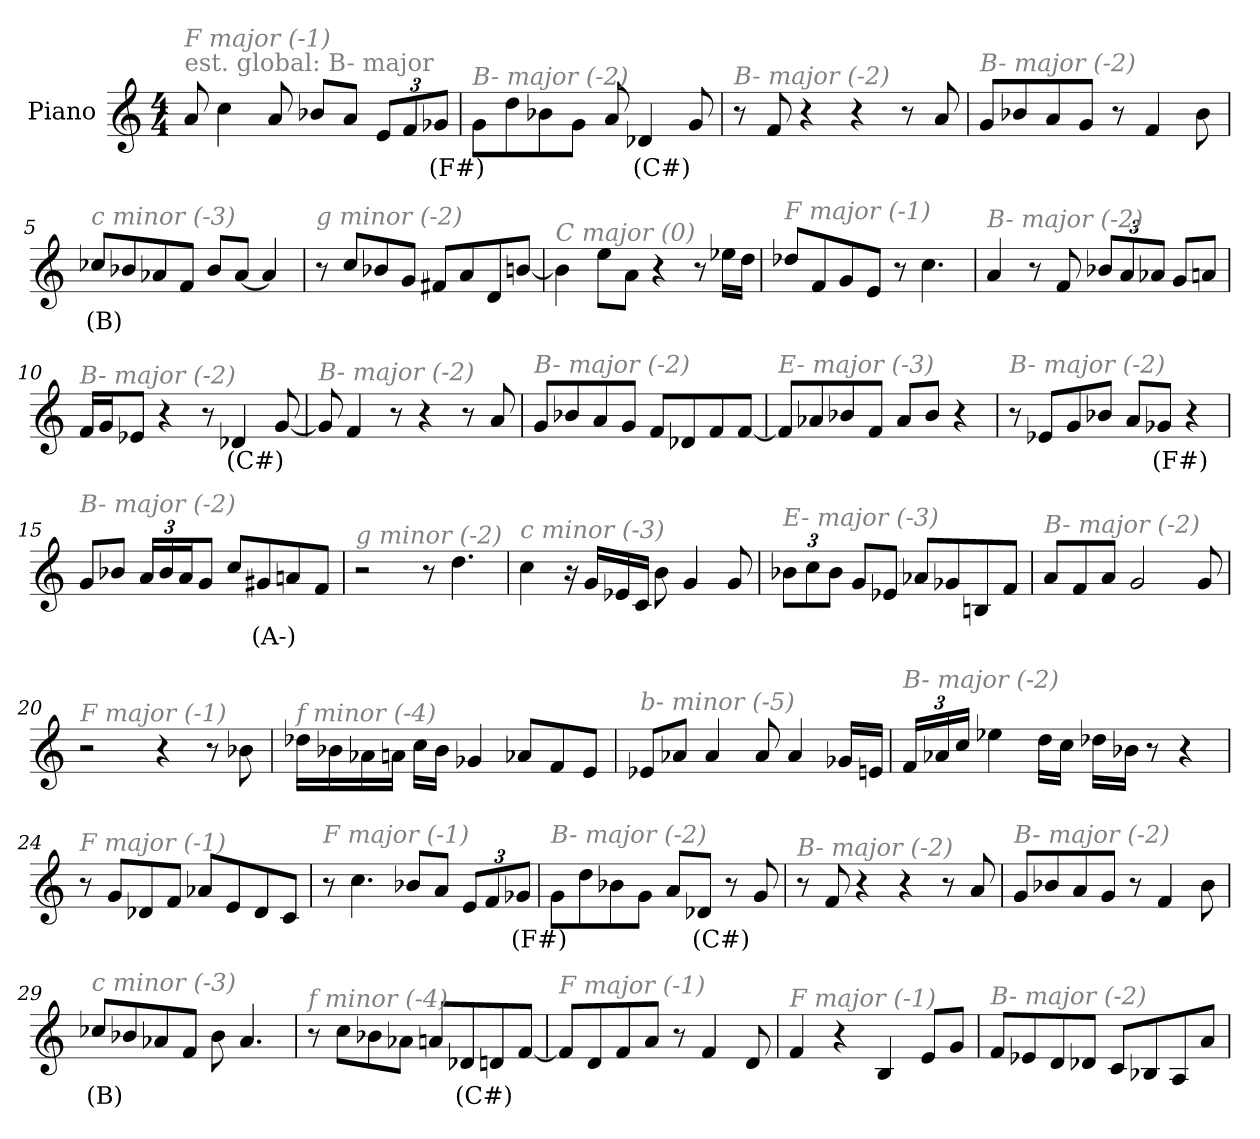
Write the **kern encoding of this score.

**kern	**text
*part1	*part1
*staff1	*staff1
*I"Piano	*
*I'Pno	*
*clefG2	*
*k[]	*
*M4/4	*
*MM208	*
=1	=1
!LO:TX:a:color=#808080:t=est. global&colon; B- major	!
!LO:TX:i:color=#808080:t=F major (-1)	!
8a/	.
4cc\	.
8a/	.
8b-X/L	.
8a/J	.
*Xbrackettup	*
12e/L	.
12f/	.
12g-Xi/J	(F#)
=2	=2
!LO:TX:i:color=#808080:t=B- major (-2)	!
8g\L	.
8dd\	.
8b-X\	.
8g\J	.
8a/	.
4d-Xi/	(C#)
8g/	.
=3	=3
!LO:TX:i:color=#808080:t=B- major (-2)	!
8r	.
8f/	.
4r	.
4r	.
8r	.
8a/	.
=4	=4
!LO:TX:i:color=#808080:t=B- major (-2)	!
8g/L	.
8b-X/	.
8a/	.
8g/J	.
8r	.
4f/	.
8b-\	.
!!LO:LB:g=z
=5	=5
!LO:TX:i:color=#808080:t=c minor (-3)	!
8cc-Xj/L	(B)
8b-X/	.
8a-X/	.
8f/J	.
8b-/L	.
[8a-/J	.
4a-/]	.
=6	=6
!LO:TX:i:color=#808080:t=g minor (-2)	!
8r	.
8cc/L	.
8b-X/	.
8g/J	.
8f#X/L	.
8a/	.
8d/	.
[8bn/J	.
=7	=7
!LO:TX:i:color=#808080:t=C major (0)	!
4b\]	.
8ee\L	.
8a\J	.
4r	.
8r	.
16ee-X\LL	.
16dd\JJ	.
=8	=8
!LO:TX:i:color=#808080:t=F major (-1)	!
8dd-X/L	.
8f/	.
8g/	.
8e/J	.
8r	.
4.cc\	.
!!LO:LB:g=z
=9	=9
!LO:TX:i:color=#808080:t=B- major (-2)	!
4a/	.
8r	.
8f/	.
12b-X/L	.
12a/	.
12a-X/J	.
8g/L	.
8an/J	.
=10	=10
!LO:TX:i:color=#808080:t=B- major (-2)	!
16f/LL	.
16g/J	.
8e-X/J	.
4r	.
8r	.
4d-Xi/	(C#)
[8g/	.
=11	=11
!LO:TX:i:color=#808080:t=B- major (-2)	!
8g/]	.
4f/	.
8r	.
4r	.
8r	.
8a/	.
=12	=12
!LO:TX:i:color=#808080:t=B- major (-2)	!
8g/L	.
8b-X/	.
8a/	.
8g/J	.
8f/L	.
8d-X/	.
8f/	.
[8f/J	.
!!LO:LB:g=z
=13	=13
!LO:TX:i:color=#808080:t=E- major (-3)	!
8f/L]	.
8a-X/	.
8b-X/	.
8f/J	.
8a-/L	.
8b-/J	.
4r	.
=14	=14
!LO:TX:i:color=#808080:t=B- major (-2)	!
8r	.
8e-X/L	.
8g/	.
8b-X/J	.
8a/L	.
8g-Xi/J	(F#)
4r	.
=15	=15
!LO:TX:i:color=#808080:t=B- major (-2)	!
8g/L	.
8b-X/J	.
24a/LL	.
24b-/	.
24a/J	.
8g/J	.
8cc/L	.
8g#Xi/	(A-)
8an/	.
8f/J	.
=16	=16
!LO:TX:i:color=#808080:t=g minor (-2)	!
2r	.
8r	.
4.dd\	.
!!LO:LB:g=z
=17	=17
!LO:TX:i:color=#808080:t=c minor (-3)	!
4cc\	.
16r	.
16g/LL	.
16e-X/	.
16c/JJ	.
8b\	.
4g/	.
8g/	.
=18	=18
!LO:TX:i:color=#808080:t=E- major (-3)	!
12b-X\L	.
12cc\	.
12b-\J	.
8g/L	.
8e-X/J	.
8a-X/L	.
8g-X/	.
8Bn/	.
8f/J	.
=19	=19
!LO:TX:i:color=#808080:t=B- major (-2)	!
8a/L	.
8f/	.
8a/J	.
2g/	.
8g/	.
=20	=20
!LO:TX:i:color=#808080:t=F major (-1)	!
2r	.
4r	.
8r	.
8b-X\	.
!!LO:LB:g=z
=21	=21
!LO:TX:i:color=#808080:t=f minor (-4)	!
16dd-X\LL	.
16b-X\	.
16a-X\	.
16an\JJ	.
16cc\LL	.
16b-\JJ	.
4g-X/	.
8a-X/L	.
8f/	.
8e/J	.
=22	=22
!LO:TX:i:color=#808080:t=b- minor (-5)	!
8e-X/L	.
8a-X/J	.
4a-/	.
8a-/	.
4a-/	.
16g-X/LL	.
16en/JJ	.
=23	=23
!LO:TX:i:color=#808080:t=B- major (-2)	!
24f/LL	.
24a-X/	.
24cc/JJ	.
4ee-X\	.
16dd\LL	.
16cc\JJ	.
16dd-X\LL	.
16b-X\JJ	.
8r	.
4r	.
!!LO:LB:g=z
=24	=24
!LO:TX:i:color=#808080:t=F major (-1)	!
8r	.
8g/L	.
8d-X/	.
8f/J	.
8a-X/L	.
8e/	.
8d-/	.
8c/J	.
=25	=25
!LO:TX:i:color=#808080:t=F major (-1)	!
8r	.
4.cc\	.
8b-X/L	.
8a/J	.
12e/L	.
12f/	.
12g-Xi/J	(F#)
=26	=26
!LO:TX:i:color=#808080:t=B- major (-2)	!
8g\L	.
8dd\	.
8b-X\	.
8g\J	.
8a/L	.
8d-Xi/J	(C#)
8r	.
8g/	.
=27	=27
!LO:TX:i:color=#808080:t=B- major (-2)	!
8r	.
8f/	.
4r	.
4r	.
8r	.
8a/	.
!!LO:LB:g=z
=28	=28
!LO:TX:i:color=#808080:t=B- major (-2)	!
8g/L	.
8b-X/	.
8a/	.
8g/J	.
8r	.
4f/	.
8b-\	.
=29	=29
!LO:TX:i:color=#808080:t=c minor (-3)	!
8cc-Xj/L	(B)
8b-X/	.
8a-X/	.
8f/J	.
8b-\	.
4.a-/	.
=30	=30
!LO:TX:i:color=#808080:t=f minor (-4)	!
8r	.
8cc\L	.
8b-X\	.
8a-X\J	.
8an/L	.
8d-Xi/	(C#)
8d/	.
[8f/J	.
=31	=31
!LO:TX:i:color=#808080:t=F major (-1)	!
8f/L]	.
8d/	.
8f/	.
8a/J	.
8r	.
4f/	.
8d/	.
=32	=32
!LO:TX:i:color=#808080:t=F major (-1)	!
4f/	.
4r	.
4B/	.
8e/L	.
8g/J	.
!!LO:LB:g=z
=33	=33
!LO:TX:i:color=#808080:t=B- major (-2)	!
8f/L	.
8e-X/	.
8d/	.
8d-X/J	.
8c/L	.
8B-X/	.
8A/	.
8a/J	.
=	=
*-	*-
